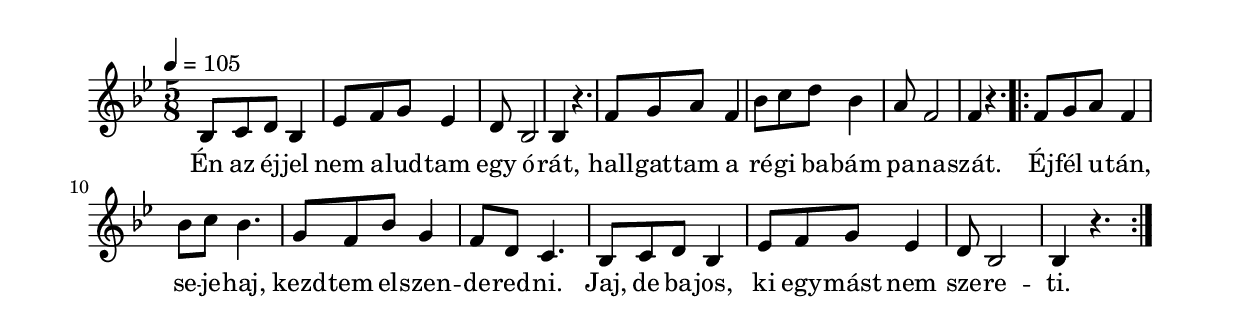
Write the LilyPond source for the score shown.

\paper {
  indent = 0\mm
  line-width = 180\mm
  oddHeaderMarkup = ""
  evenHeaderMarkup = ""
  oddFooterMarkup = ""
  evenFooterMarkup = ""
}

\score{
\relative c' {
\numericTimeSignature
\time 5/8
\key bes \major
\tempo 4 = 105
bes8 c d bes4 | es8 f g es4 | d8 bes2 | bes4 r4.
f'8 g a f4 bes8 c d bes4 a8 f2 f4 r4.
\repeat volta 2 {f8 g a f4 | bes8 c bes4. g8 f bes g4 f8 d c4.
bes8 c d bes4 | es8 f g es4 | d8 bes2 | bes4 r4.}
} 
\addlyrics {
  Én az éj -- jel nem a -- lud -- tam egy ó -- rát,
  hall -- gat -- tam a ré -- gi ba -- bám pa -- na -- szát.
  Éj -- fél u -- tán, se -- je -- haj, kezd -- tem el -- szen -- de -- red -- ni.
  Jaj, de ba -- jos, ki egy -- mást nem sze -- re -- ti.
  } 

\midi { }
\layout { }
}

\version "2.17.4"